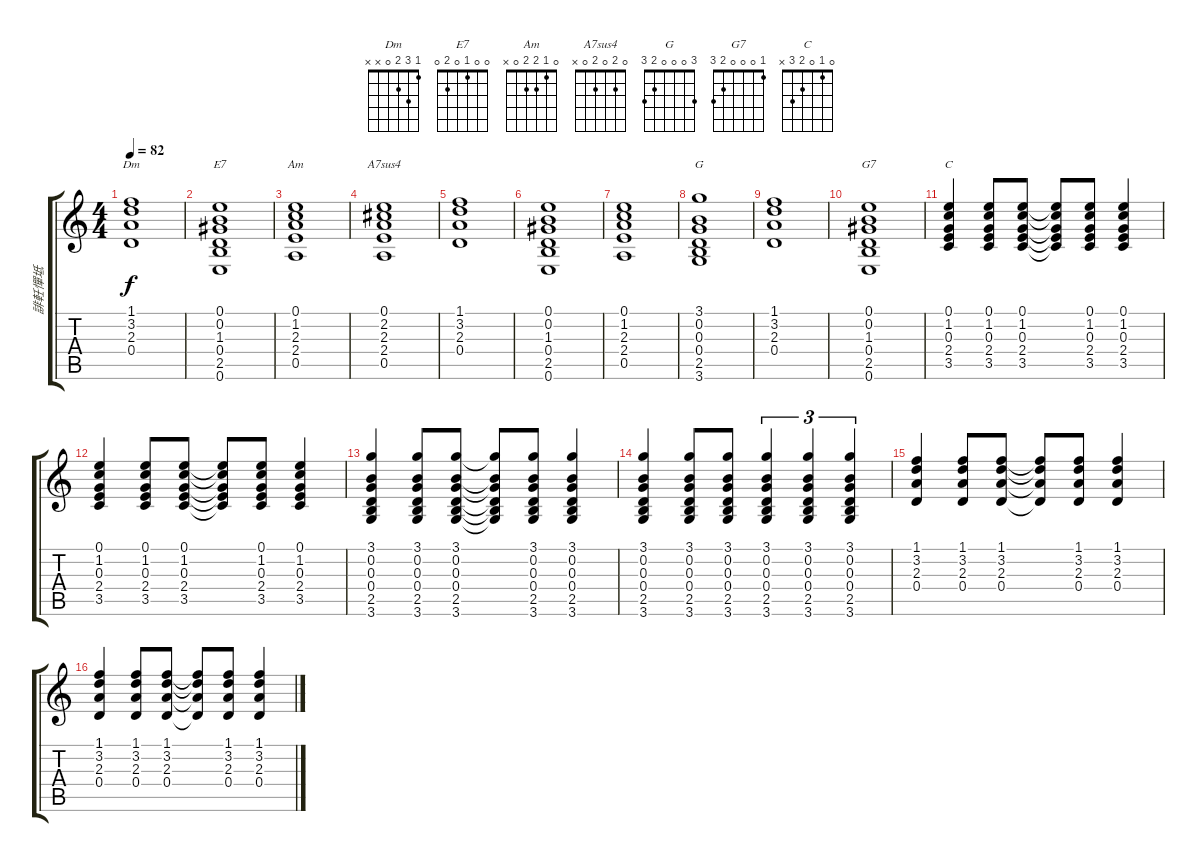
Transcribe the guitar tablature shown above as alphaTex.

\track ("誹軠憚坻" "誹軠憚坻") {instrument acousticguitarnylon}
\staff {score tabs}
\tuning (E4 B3 G3 D3 A2 E2) {hide}
\chord ("Dm" 1 3 2 0 x x)
\chord ("E7" 0 0 1 0 2 0)
\chord ("Am" 0 1 2 2 0 x)
\chord ("A7sus4" 0 2 0 2 0 x)
\chord ("G" 3 0 0 0 2 3)
\chord ("G7" 1 0 0 0 2 3)
\chord ("C" 0 1 0 2 3 x)
\ts (4 4)
\tempo 82
\clef g2
\ks c
(1.1 3.2 2.3 0.4).1{ch "Dm" dy f} |
(0.1 0.2 1.3 0.4 2.5 0.6).1{ch "E7"} |
(0.1 1.2 2.3 2.4 0.5).1{ch "Am"} |
(0.1 2.2 2.3 2.4 0.5).1{ch "A7sus4"} |
(1.1 3.2 2.3 0.4).1 |
(0.1 0.2 1.3 0.4 2.5 0.6).1 |
(0.1 1.2 2.3 2.4 0.5).1 |
(3.1 0.2 0.3 0.4 2.5 3.6).1{ch "G"} |
(1.1 3.2 2.3 0.4).1 |
(0.1 0.2 1.3 0.4 2.5 0.6).1{ch "G7"} |
(0.1 1.2 0.3 2.4 3.5).4{ch "C"} (0.1 1.2 0.3 2.4 3.5).8 (0.1 1.2 0.3 2.4 3.5).8 (0.1{t} 1.2{t} 0.3{t} 2.4{t} 3.5{t}).8 (0.1 1.2 0.3 2.4 3.5).8 (0.1 1.2 0.3 2.4 3.5).4 |
(0.1 1.2 0.3 2.4 3.5).4 (0.1 1.2 0.3 2.4 3.5).8 (0.1 1.2 0.3 2.4 3.5).8 (0.1{t} 1.2{t} 0.3{t} 2.4{t} 3.5{t}).8 (0.1 1.2 0.3 2.4 3.5).8 (0.1 1.2 0.3 2.4 3.5).4 |
(3.1 0.2 0.3 0.4 2.5 3.6).4 (3.1 0.2 0.3 0.4 2.5 3.6).8 (3.1 0.2 0.3 0.4 2.5 3.6).8 (3.1{t} 0.2{t} 0.3{t} 0.4{t} 2.5{t} 3.6{t}).8 (3.1 0.2 0.3 0.4 2.5 3.6).8 (3.1 0.2 0.3 0.4 2.5 3.6).4 |
(3.1 0.2 0.3 0.4 2.5 3.6).4 (3.1 0.2 0.3 0.4 2.5 3.6).8 (3.1 0.2 0.3 0.4 2.5 3.6).8 (3.1 0.2 0.3 0.4 2.5 3.6).4{tu (3 2)} (3.1 0.2 0.3 0.4 2.5 3.6).4{tu (3 2)} (3.1 0.2 0.3 0.4 2.5 3.6).4{tu (3 2)} |
(1.1 3.2 2.3 0.4).4 (1.1 3.2 2.3 0.4).8 (1.1 3.2 2.3 0.4).8 (1.1{t} 3.2{t} 2.3{t} 0.4{t}).8 (1.1 3.2 2.3 0.4).8 (1.1 3.2 2.3 0.4).4 |
(1.1 3.2 2.3 0.4).4 (1.1 3.2 2.3 0.4).8 (1.1 3.2 2.3 0.4).8 (1.1{t} 3.2{t} 2.3{t} 0.4{t}).8 (1.1 3.2 2.3 0.4).8 (1.1 3.2 2.3 0.4).4
